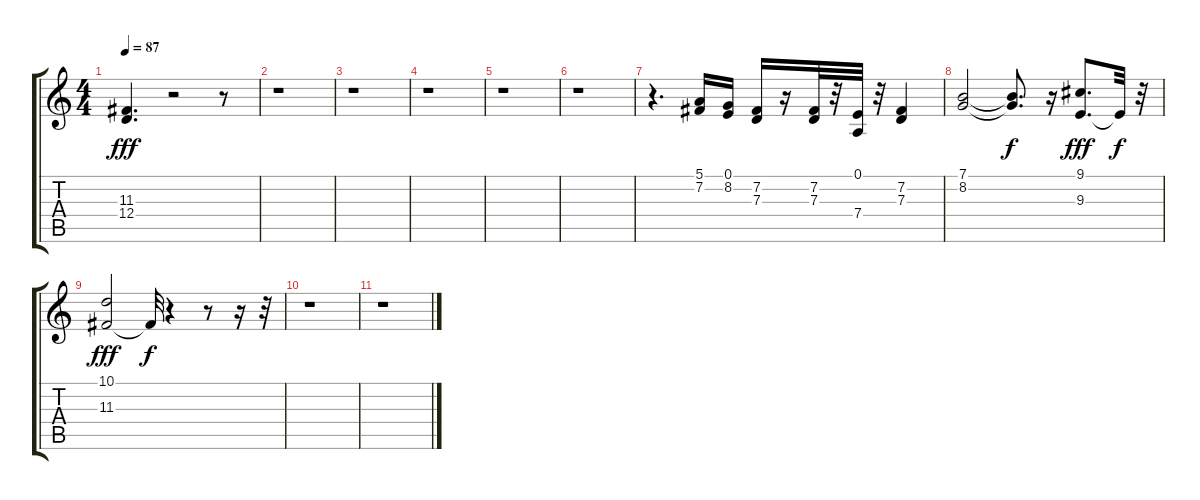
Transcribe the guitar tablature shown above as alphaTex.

\track "" {instrument frenchhorn}
\staff {score tabs}
\tuning (E4 B3 G3 D3 A2 E2) {hide}
\ts (4 4)
\tempo 87
\clef g2
\ks c
(11.3 12.4).4{d dy fff} r.2 r.8 |
r.1 |
r.1 |
r.1 |
r.1 |
r.1 |
r.4{d} (5.1 7.2).16 (0.1 8.2).16 (7.2 7.3).16 r.16 (7.2 7.3).32 r.32 (0.1 7.4).32 r.32 (7.2 7.3).4 |
(7.1 8.2).2 (7.1{t} 8.2{t}).8{d dy f} r.16 (9.1 9.3).8{d dy fff} 9.3{t}.32{dy f} r.32 |
(10.1 11.3).2{dy fff} 11.3{t}.32{dy f} r.4 r.8 r.16 r.32 |
r.1 |
r.1
